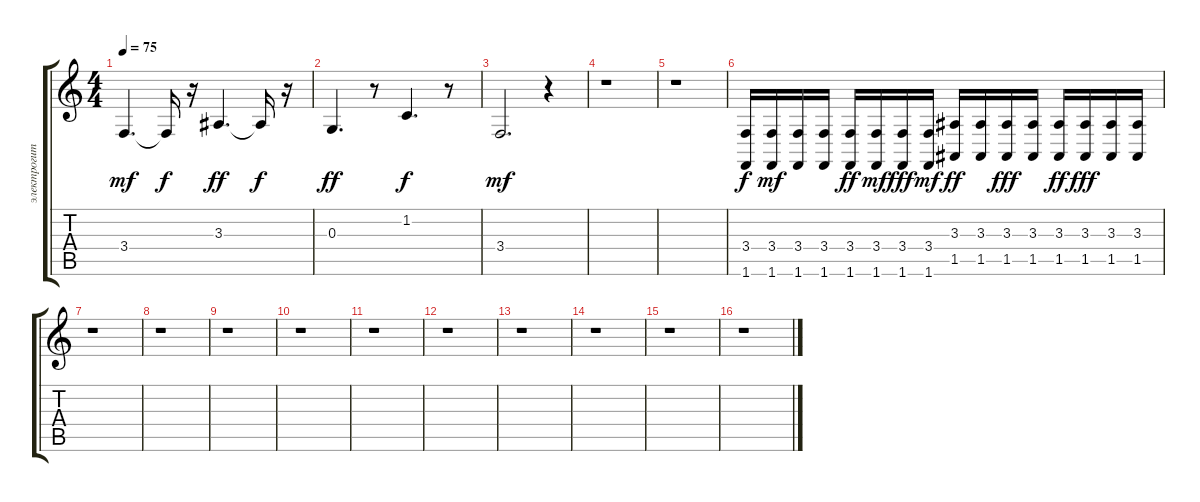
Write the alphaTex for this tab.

\track ("электрогитара" "электрогит") {instrument cello}
\staff {score tabs}
\tuning (E4 B3 G3 D3 A2 E2) {hide}
\ts (4 4)
\tempo 75
\clef g2
\ks c
3.4.4{d dy mf} 3.4{t}.16{dy f} r.16 3.3.4{d dy ff} 3.3{t}.16{dy f} r.16 |
0.3.4{d dy ff} r.8 1.2.4{d dy f} r.8 |
3.4.2{d dy mf} r.4 |
r.1 |
r.1 |
(3.4 1.6).16{dy f} (3.4 1.6).16{dy mf} (3.4 1.6).16 (3.4 1.6).16 (3.4 1.6).16{dy ff} (3.4 1.6).16{dy mf} (3.4 1.6).16{dy fff} (3.4 1.6).16{dy mf} (3.3 1.5).16{dy ff} (3.3 1.5).16 (3.3 1.5).16{dy fff} (3.3 1.5).16 (3.3 1.5).16{dy ff} (3.3 1.5).16{dy fff} (3.3 1.5).16 (3.3 1.5).16 |
r.1 |
r.1 |
r.1 |
r.1 |
r.1 |
r.1 |
r.1 |
r.1 |
r.1 |
r.1
